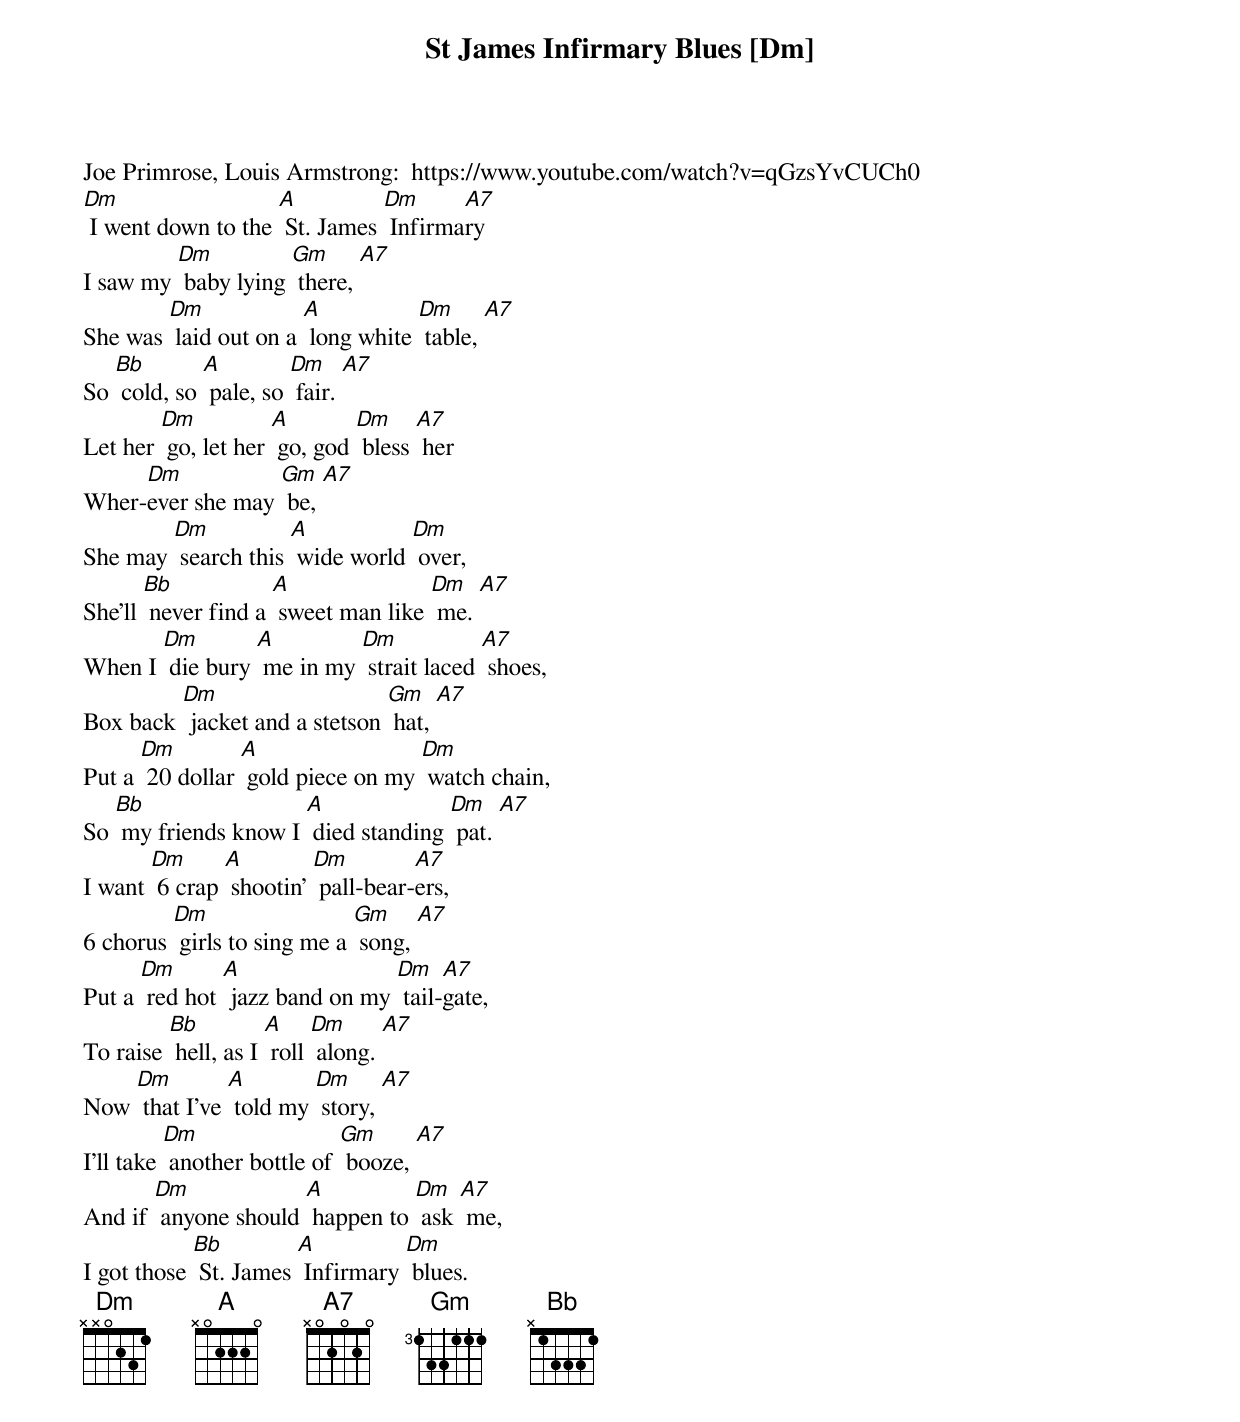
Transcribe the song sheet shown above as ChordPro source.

{t: St James Infirmary Blues [Dm] }
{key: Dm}
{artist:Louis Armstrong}
Joe Primrose, Louis Armstrong:  https://www.youtube.com/watch?v=qGzsYvCUCh0
{c: }
[Dm] I went down to the [A] St. James [Dm] Infirma[A7]ry
I saw my [Dm] baby lying [Gm] there, [A7]
She was [Dm] laid out on a [A] long white [Dm] table, [A7]
So [Bb] cold, so [A] pale, so [Dm] fair. [A7]
{c: }
Let her [Dm] go, let her [A] go, god [Dm] bless [A7] her
Wher-[Dm]ever she may [Gm] be, [A7]
She may [Dm] search this [A] wide world [Dm] over,
She'll [Bb] never find a [A] sweet man like [Dm] me. [A7]
{c: }
When I [Dm] die bury [A] me in my [Dm] strait laced [A7] shoes,
Box back [Dm] jacket and a stetson [Gm] hat, [A7]
Put a [Dm] 20 dollar [A] gold piece on my [Dm] watch chain,
So [Bb] my friends know I [A] died standing [Dm] pat. [A7]
{c: }
I want [Dm] 6 crap [A] shootin’ [Dm] pall-bear-[A7]ers,
6 chorus [Dm] girls to sing me a [Gm] song, [A7]
Put a [Dm] red hot [A] jazz band on my [Dm] tail-[A7]gate,
To raise [Bb] hell, as I [A] roll [Dm] along. [A7]
{c: }
Now [Dm] that I've [A] told my [Dm] story, [A7]
I'll take [Dm] another bottle of [Gm] booze, [A7]
And if [Dm] anyone should [A] happen to [Dm] ask [A7] me,
I got those [Bb] St. James [A] Infirmary [Dm] blues.
